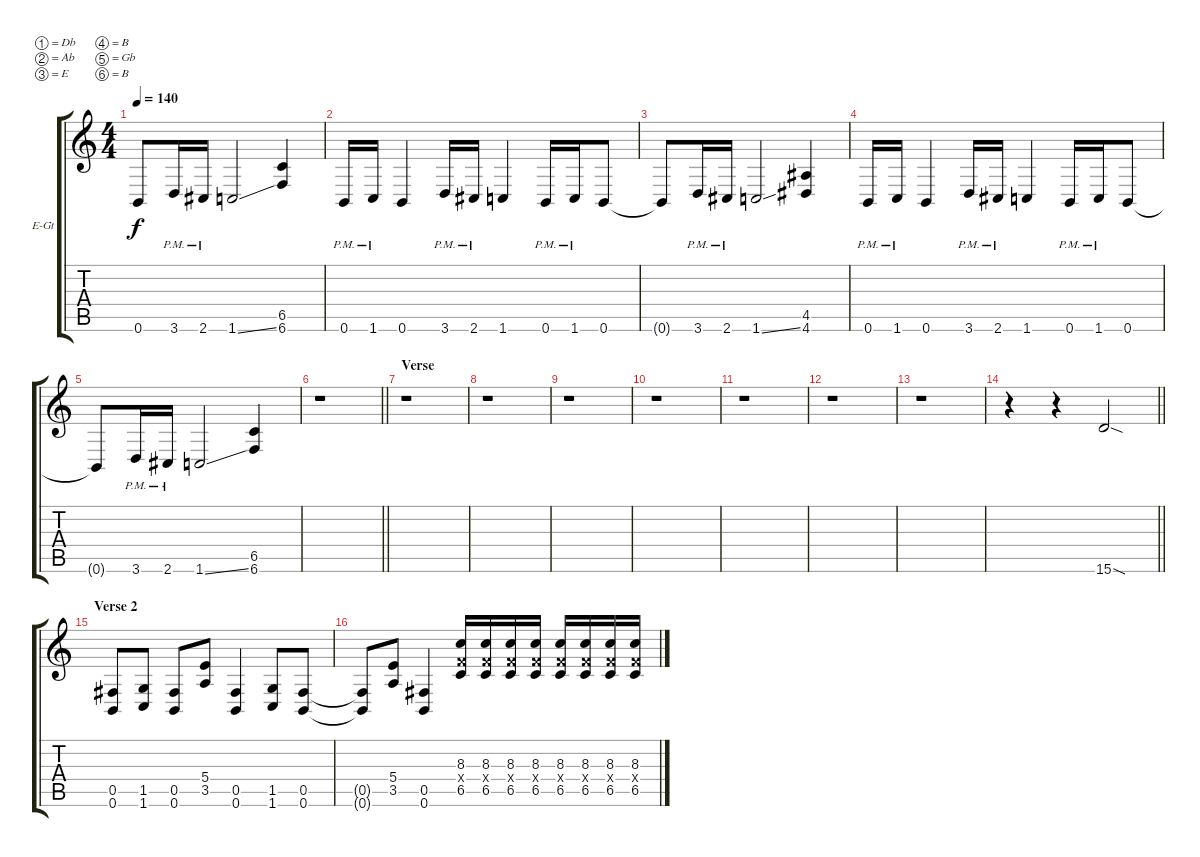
\bracketExtendMode groupsimilarinstruments
\firstSystemTrackNameOrientation horizontal
\otherSystemsTrackNameOrientation horizontal
\track ("Robb Flynn" "E-Gt") {instrument distortionguitar}
\staff {score tabs}
\tuning (Db4 Ab3 E3 B2 Gb2 B1)
\ts (4 4)
\tempo 140
\clef g2
\ks c
0.6{t}.8{dy f} 3.6{pm}.16 2.6{pm}.16 1.6{ss}.2 (6.5 6.6).4 |
0.6{pm}.16 1.6{pm}.16 0.6.4 3.6{pm}.16 2.6{pm}.16 1.6.4 0.6{pm}.16 1.6{pm}.16 0.6.8 |
0.6{t}.8 3.6{pm}.16 2.6{pm}.16 1.6{ss}.2 (4.5 4.6).4 |
0.6{pm}.16 1.6{pm}.16 0.6.4 3.6{pm}.16 2.6{pm}.16 1.6.4 0.6{pm}.16 1.6{pm}.16 0.6.8 |
0.6{t}.8 3.6{pm}.16 2.6{pm}.16 1.6{ss}.2 (6.5 6.6).4 |
\barLineRight lightlight
r.1 |
\section ("" "Verse")
r.1 |
r.1 |
r.1 |
r.1 |
r.1 |
r.1 |
r.1 |
\barLineRight lightlight
r.4 r.4 15.6{sod}.2 |
\section ("" "Verse 2")
(0.5 0.6).8 (1.5 1.6).8 (0.5 0.6).8 (5.4 3.5).8 (0.5 0.6).4 (1.5 1.6).8 (0.5 0.6).8 |
(0.5{t} 0.6{t}).8 (5.4 3.5).8 (0.5 0.6).4 (8.3 6.5 6.4{x}).16 (8.3 6.5 6.4{x}).16 (8.3 6.5 6.4{x}).16 (8.3 6.5 6.4{x}).16 (8.3 6.5 6.4{x}).16 (8.3 6.5 6.4{x}).16 (8.3 6.5 6.4{x}).16 (8.3 6.5 6.4{x}).16
